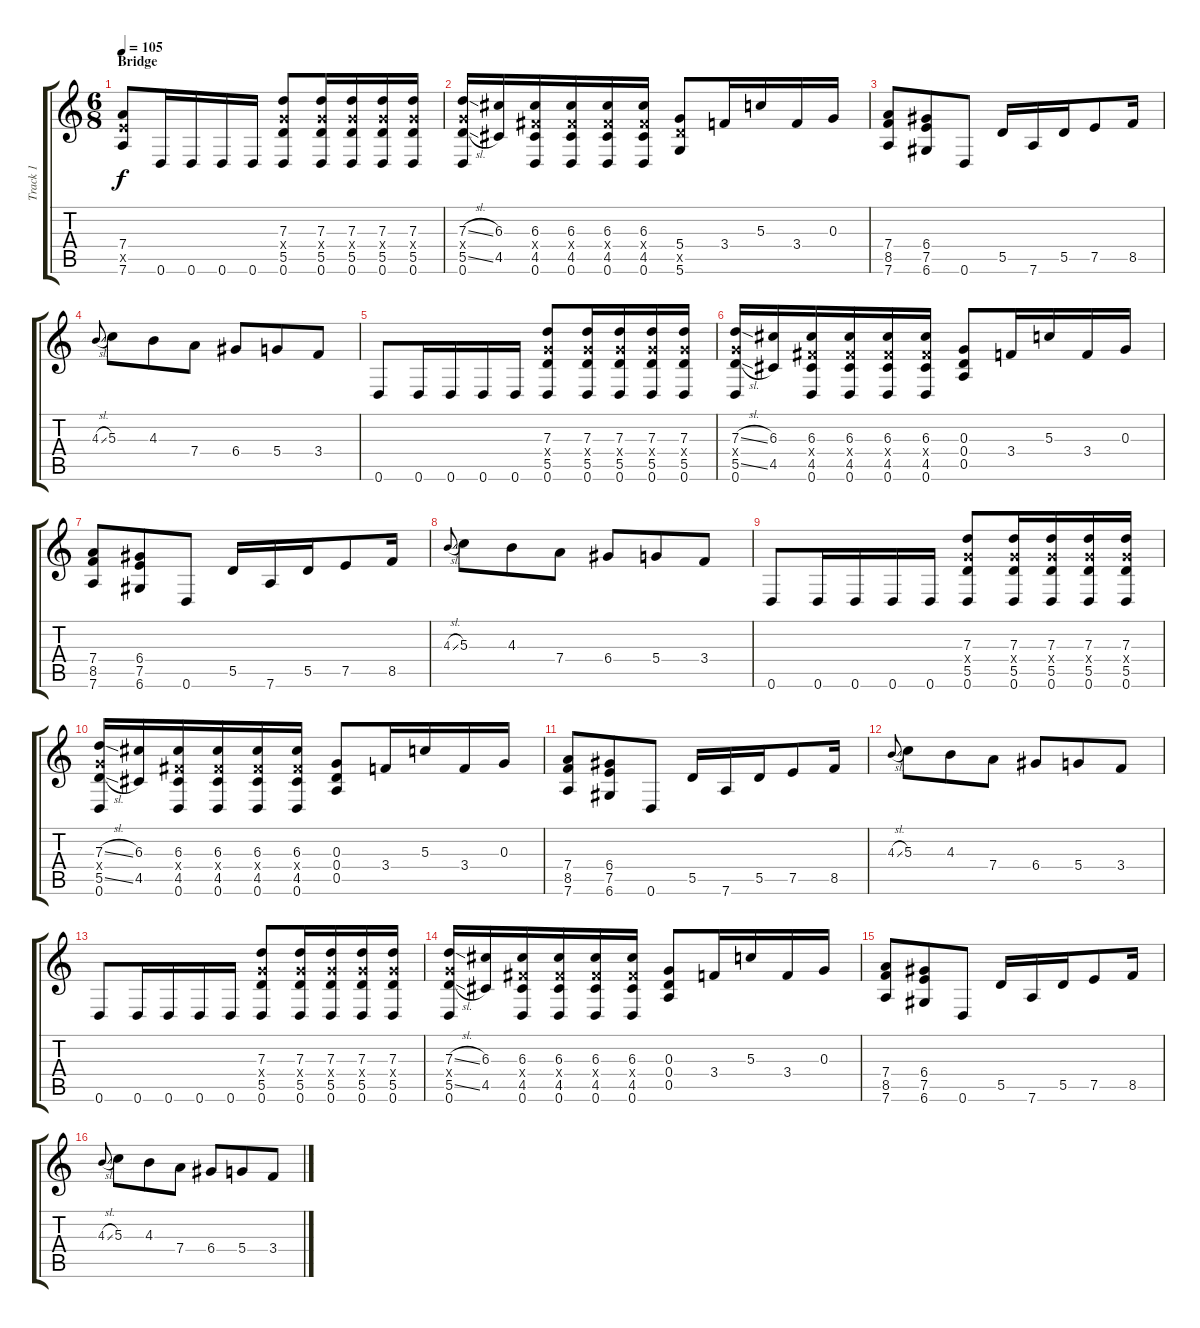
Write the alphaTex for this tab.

\track ("Track 1" "Track 1") {instrument distortionguitar}
\staff {score tabs}
\tuning (E4 B3 G3 D3 A2 D2) {hide}
\ts (6 8)
\section ("" "Bridge")
\tempo 105
\clef g2
\ks c
(7.4 7.5{x} 7.6).8{dy f} 0.6.16 0.6.16 0.6.16 0.6.16 (7.3 5.4{x} 5.5 0.6).8 (7.3 5.4{x} 5.5 0.6).16 (7.3 5.4{x} 5.5 0.6).16 (7.3 5.4{x} 5.5 0.6).16 (7.3 5.4{x} 5.5 0.6).16 |
(7.3{sl} 5.4{x} 5.5{sl} 0.6).16 (6.3 4.5).16 (6.3 4.4{x} 4.5 0.6).16 (6.3 4.4{x} 4.5 0.6).16 (6.3 4.4{x} 4.5 0.6).16 (6.3 4.4{x} 4.5 0.6).16 (5.4 5.5{x} 5.6).8 3.4.16 5.3.16 3.4.16 0.3.16 |
(7.4 8.5 7.6).8 (6.4 7.5 6.6).8 0.6.8 5.5.16 7.6.16 5.5.16 7.5.8 8.5.16 |
4.3{sl}.8{gr onbeat} 5.3.8 4.3.8 7.4.8 6.4.8 5.4.8 3.4.8 |
0.6.8 0.6.16 0.6.16 0.6.16 0.6.16 (7.3 5.4{x} 5.5 0.6).8 (7.3 5.4{x} 5.5 0.6).16 (7.3 5.4{x} 5.5 0.6).16 (7.3 5.4{x} 5.5 0.6).16 (7.3 5.4{x} 5.5 0.6).16 |
(7.3{sl} 5.4{x} 5.5{sl} 0.6).16 (6.3 4.5).16 (6.3 4.4{x} 4.5 0.6).16 (6.3 4.4{x} 4.5 0.6).16 (6.3 4.4{x} 4.5 0.6).16 (6.3 4.4{x} 4.5 0.6).16 (0.3 0.4 0.5).8 3.4.16 5.3.16 3.4.16 0.3.16 |
(7.4 8.5 7.6).8 (6.4 7.5 6.6).8 0.6.8 5.5.16 7.6.16 5.5.16 7.5.8 8.5.16 |
4.3{sl}.8{gr onbeat} 5.3.8 4.3.8 7.4.8 6.4.8 5.4.8 3.4.8 |
0.6.8 0.6.16 0.6.16 0.6.16 0.6.16 (7.3 5.4{x} 5.5 0.6).8 (7.3 5.4{x} 5.5 0.6).16 (7.3 5.4{x} 5.5 0.6).16 (7.3 5.4{x} 5.5 0.6).16 (7.3 5.4{x} 5.5 0.6).16 |
(7.3{sl} 5.4{x} 5.5{sl} 0.6).16 (6.3 4.5).16 (6.3 4.4{x} 4.5 0.6).16 (6.3 4.4{x} 4.5 0.6).16 (6.3 4.4{x} 4.5 0.6).16 (6.3 4.4{x} 4.5 0.6).16 (0.3 0.4 0.5).8 3.4.16 5.3.16 3.4.16 0.3.16 |
(7.4 8.5 7.6).8 (6.4 7.5 6.6).8 0.6.8 5.5.16 7.6.16 5.5.16 7.5.8 8.5.16 |
4.3{sl}.8{gr onbeat} 5.3.8 4.3.8 7.4.8 6.4.8 5.4.8 3.4.8 |
0.6.8 0.6.16 0.6.16 0.6.16 0.6.16 (7.3 5.4{x} 5.5 0.6).8 (7.3 5.4{x} 5.5 0.6).16 (7.3 5.4{x} 5.5 0.6).16 (7.3 5.4{x} 5.5 0.6).16 (7.3 5.4{x} 5.5 0.6).16 |
(7.3{sl} 5.4{x} 5.5{sl} 0.6).16 (6.3 4.5).16 (6.3 4.4{x} 4.5 0.6).16 (6.3 4.4{x} 4.5 0.6).16 (6.3 4.4{x} 4.5 0.6).16 (6.3 4.4{x} 4.5 0.6).16 (0.3 0.4 0.5).8 3.4.16 5.3.16 3.4.16 0.3.16 |
(7.4 8.5 7.6).8 (6.4 7.5 6.6).8 0.6.8 5.5.16 7.6.16 5.5.16 7.5.8 8.5.16 |
4.3{sl}.8{gr onbeat} 5.3.8 4.3.8 7.4.8 6.4.8 5.4.8 3.4.8
